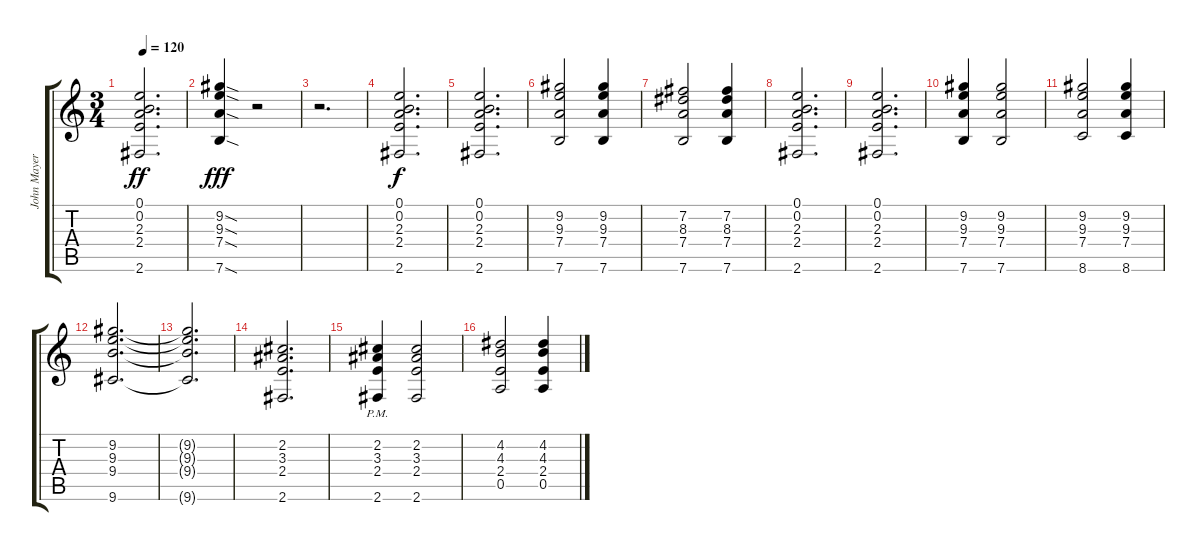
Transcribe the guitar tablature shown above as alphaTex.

\track ("John Mayer" "John Mayer") {instrument acousticguitarsteel}
\staff {score tabs}
\tuning (E4 B3 G3 D3 A2 E2) {hide}
\ts (3 4)
\tempo 120
\clef g2
\ks c
(0.1 0.2 2.3 2.4 2.6).2{d dy ff} |
(9.2{sod} 9.3{sod} 7.4{sod} 7.6{sod}).4{dy fff} r.2 |
r.2{d} |
(0.1 0.2 2.3 2.4 2.6).2{d dy f} |
(0.1 0.2 2.3 2.4 2.6).2{d} |
(9.2 9.3 7.4 7.6).2 (9.2 9.3 7.4 7.6).4 |
(7.2 8.3 7.4 7.6).2 (7.2 8.3 7.4 7.6).4 |
(0.1 0.2 2.3 2.4 2.6).2{d} |
(0.1 0.2 2.3 2.4 2.6).2{d} |
(9.2 9.3 7.4 7.6).4 (9.2 9.3 7.4 7.6).2 |
(9.2 9.3 7.4 8.6).2 (9.2 9.3 7.4 8.6).4 |
(9.2 9.3 9.4 9.6).2{d} |
(9.2{t} 9.3{t} 9.4{t} 9.6{t}).2{d} |
(2.2 3.3 2.4 2.6).2{d} |
(2.2{pm} 3.3{pm} 2.4{pm} 2.6{pm}).4 (2.2 3.3 2.4 2.6).2 |
(4.2 4.3 2.4 0.5).2 (4.2 4.3 2.4 0.5).4
